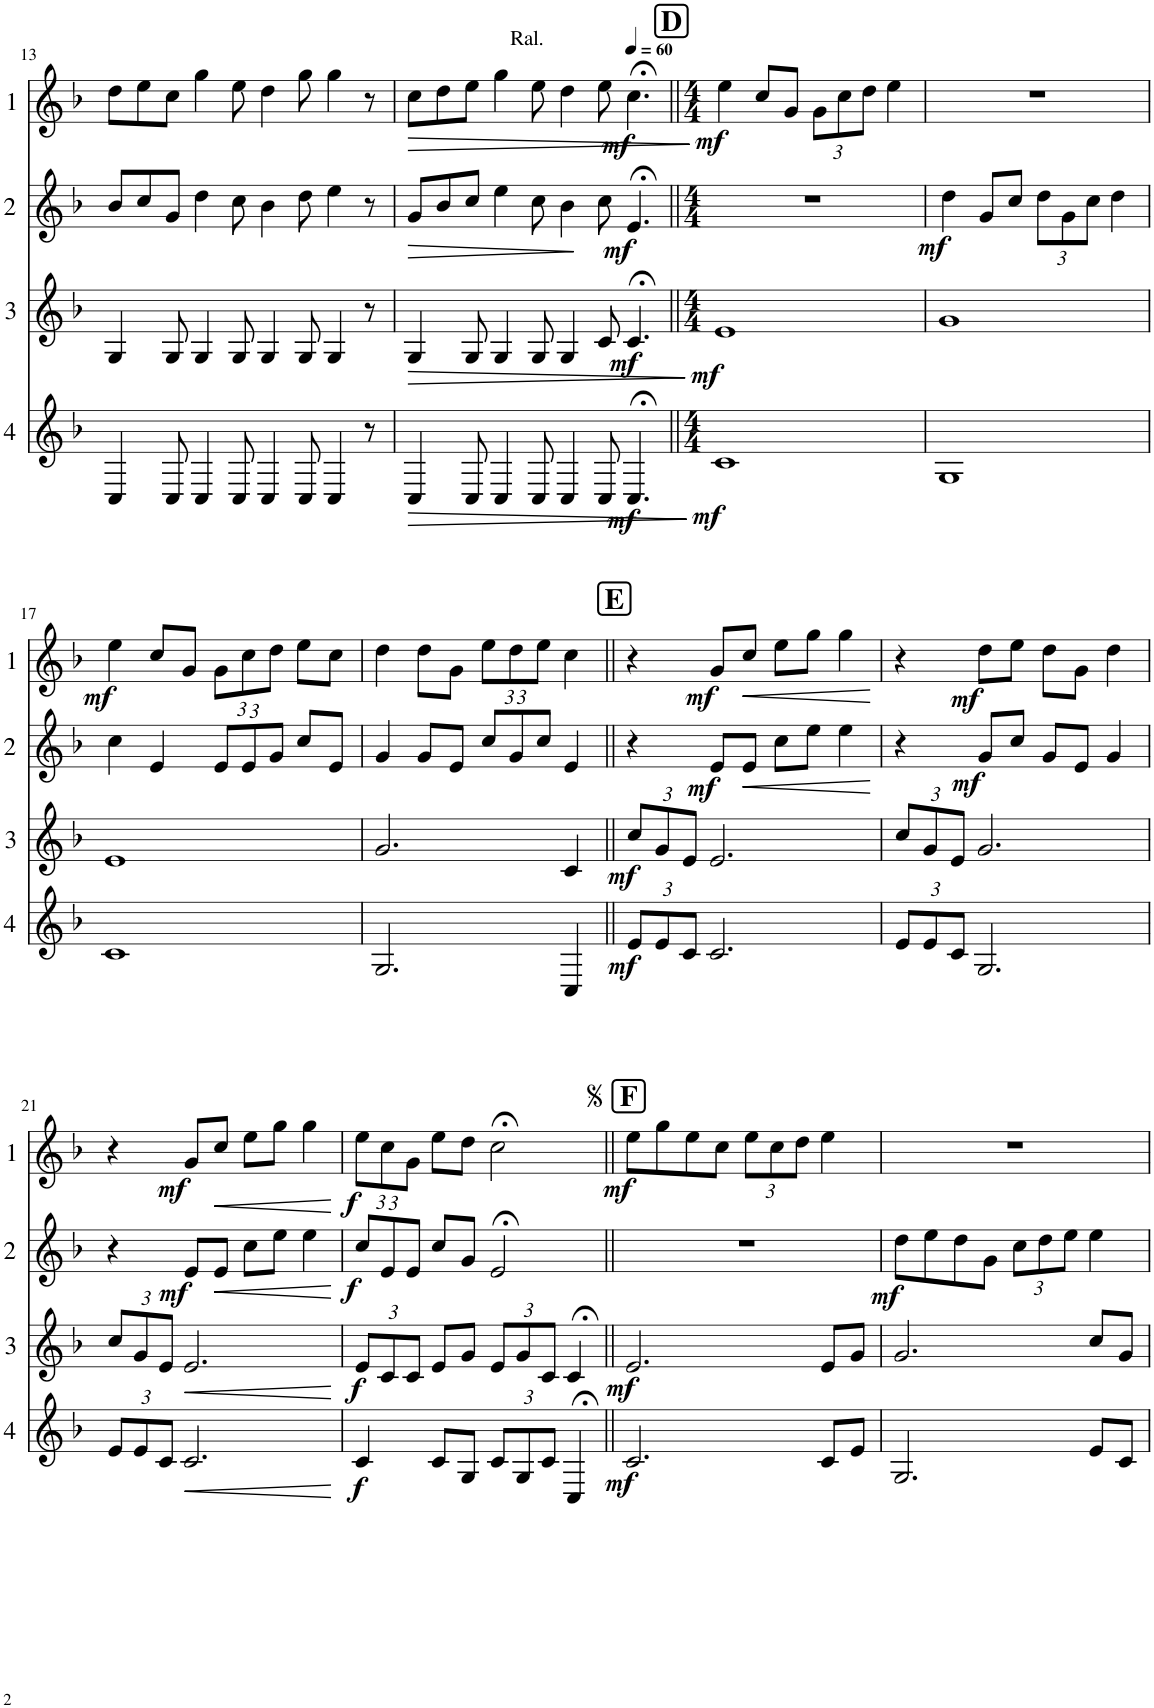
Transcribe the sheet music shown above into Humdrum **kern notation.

**kern	**dynam	**kern	**dynam	**kern	**dynam	**kern	**dynam
*part4	*part4	*part3	*part3	*part2	*part2	*part1	*part1
*staff4	*staff4	*staff3	*staff3	*staff2	*staff2	*staff1	*staff1
*I"Cor 4	*	*I"Cor 3	*	*I"Cor 2	*	*I"Cor 1	*
!!LO:PB:g=z
*clefG2	*	*clefG2	*	*clefG2	*	*clefG2	*
*Trd4c7	*	*Trd4c7	*	*Trd4c7	*	*Trd4c7	*
*k[b-]	*	*k[b-]	*	*k[b-]	*	*k[b-]	*
*M12/8	*	*M12/8	*	*M12/8	*	*M12/8	*
=13	=13	=13	=13	=13	=13	=13	=13
4C/	.	4G/	.	8b-/L	.	8dd\L	.
.	.	.	.	8cc/	.	8ee\	.
8C/	.	8G/	.	8g/J	.	8cc\J	.
4C/	.	4G/	.	4dd\	.	4gg\	.
8C/	.	8G/	.	8cc\	.	8ee\	.
4C/	.	4G/	.	4b-\	.	4dd\	.
8C/	.	8G/	.	8dd\	.	8gg\	.
4C/	.	4G/	.	4ee\	.	4gg\	.
8r	.	8r	.	8r	.	8r	.
=14	=14	=14	=14	=14	=14	=14	=14
!	!	!	!	!	!	!LO:TX:a:t=Ral.	!
!	!LO:HP:b	!	!LO:HP:b	!	!LO:HP:b	!	!LO:HP:b
4C/	>	4G/	>	8g/L	>	8cc\L	>
.	.	.	.	8b-/	.	8dd\	.
8C/	.	8G/	.	8cc/J	.	8ee\J	.
4C/	.	4G/	.	4ee\	.	4gg\	.
8C/	.	8G/	.	8cc\	.	8ee\	.
4C/	.	4G/	.	4b-\	.	4dd\	.
8C/	.	8c/	.	8cc\	.	8ee\	.
!	!LO:DY:b	!	!LO:DY:b	!	!LO:DY:b	!	!LO:DY:b
4.C;</	mf	4.c;</	mf	4.e;</	mf	4.cc;<\	mf
.	]	.	]	.	]	.	]
=15||	=15||	=15||	=15||	=15||	=15||	=15||	=15||
!!LO:REH:place=s1:a:B:cj:fs=14:t=D
*M4/4	*	*M4/4	*	*M4/4	*	*M4/4	*
*	*	*	*	*	*	*MM60	*
!	!LO:DY:b	!	!LO:DY:b	!	!	!	!LO:DY:b
1c	mf	1e	mf	1r	.	4ee\	mf
.	.	.	.	.	.	8cc/L	.
.	.	.	.	.	.	8g/J	.
*	*	*	*	*	*	*Xbrackettup	*
.	.	.	.	.	.	12g\L	.
.	.	.	.	.	.	12cc\	.
.	.	.	.	.	.	12dd\J	.
.	.	.	.	.	.	4ee\	.
=16	=16	=16	=16	=16	=16	=16	=16
!	!	!	!	!	!LO:DY:b	!	!
1G	.	1g	.	4dd\	mf	1r	.
.	.	.	.	8g/L	.	.	.
.	.	.	.	8cc/J	.	.	.
*	*	*	*	*Xbrackettup	*	*	*
.	.	.	.	12dd\L	.	.	.
.	.	.	.	12g\	.	.	.
.	.	.	.	12cc\J	.	.	.
.	.	.	.	4dd\	.	.	.
!!LO:LB:g=z
=17	=17	=17	=17	=17	=17	=17	=17
!	!	!	!	!	!	!	!LO:DY:b
1c	.	1e	.	4cc\	.	4ee\	mf
.	.	.	.	4e/	.	8cc/L	.
.	.	.	.	.	.	8g/J	.
.	.	.	.	12e/L	.	12g\L	.
.	.	.	.	12e/	.	12cc\	.
.	.	.	.	12g/J	.	12dd\J	.
.	.	.	.	8cc/L	.	8ee\L	.
.	.	.	.	8e/J	.	8cc\J	.
=18	=18	=18	=18	=18	=18	=18	=18
2.G/	.	2.g/	.	4g/	.	4dd\	.
.	.	.	.	8g/L	.	8dd\L	.
.	.	.	.	8e/J	.	8g\J	.
.	.	.	.	12cc/L	.	12ee\L	.
.	.	.	.	12g/	.	12dd\	.
.	.	.	.	12cc/J	.	12ee\J	.
4C/	.	4c/	.	4e/	.	4cc\	.
!!LO:REH:place=s1:a:B:cj:fs=14:t=E
=19||	=19||	=19||	=19||	=19||	=19||	=19||	=19||
*Xbrackettup	*	*Xbrackettup	*	*	*	*	*
!	!LO:DY:b	!	!LO:DY:b	!	!	!	!
12e/L	mf	12cc/L	mf	4r	.	4r	.
12e/	.	12g/	.	.	.	.	.
12c/J	.	12e/J	.	.	.	.	.
!	!	!	!	!	!LO:DY:b	!	!LO:DY:b
2.c/	.	2.e/	.	8e/L	mf	8g/L	mf
!	!	!	!	!	!LO:HP:b	!	!LO:HP:b
.	.	.	.	8e/J	<	8cc/J	<
.	.	.	.	8cc\L	.	8ee\L	.
.	.	.	.	8ee\J	.	8gg\J	.
.	.	.	.	4ee\	.	4gg\	.
.	.	.	.	.	[	.	[
=20	=20	=20	=20	=20	=20	=20	=20
12e/L	.	12cc/L	.	4r	.	4r	.
12e/	.	12g/	.	.	.	.	.
12c/J	.	12e/J	.	.	.	.	.
!	!	!	!	!	!LO:DY:b	!	!LO:DY:b
2.G/	.	2.g/	.	8g/L	mf	8dd\L	mf
.	.	.	.	8cc/J	.	8ee\J	.
.	.	.	.	8g/L	.	8dd\L	.
.	.	.	.	8e/J	.	8g\J	.
.	.	.	.	4g/	.	4dd\	.
!!LO:LB:g=z
=21	=21	=21	=21	=21	=21	=21	=21
12e/L	.	12cc/L	.	4r	.	4r	.
12e/	.	12g/	.	.	.	.	.
12c/J	.	12e/J	.	.	.	.	.
!	!LO:HP:b	!	!LO:HP:b	!	!LO:DY:b	!	!LO:DY:b
2.c/	<	2.e/	<	8e/L	mf	8g/L	mf
!	!	!	!	!	!LO:HP:b	!	!LO:HP:b
.	.	.	.	8e/J	<	8cc/J	<
.	.	.	.	8cc\L	.	8ee\L	.
.	.	.	.	8ee\J	.	8gg\J	.
.	.	.	.	4ee\	.	4gg\	.
.	[	.	[	.	[	.	[
=22	=22	=22	=22	=22	=22	=22	=22
!	!LO:DY:b	!	!LO:DY:b	!	!LO:DY:b	!	!LO:DY:b
4c/	f	12e/L	f	12cc/L	f	12ee\L	f
.	.	12c/	.	12e/	.	12cc\	.
.	.	12c/J	.	12e/J	.	12g\J	.
8c/L	.	8e/L	.	8cc/L	.	8ee\L	.
8G/J	.	8g/J	.	8g/J	.	8dd\J	.
12c/L	.	12e/L	.	2e;</	.	2cc;<\	.
12G/	.	12g/	.	.	.	.	.
12c/J	.	12c/J	.	.	.	.	.
4C;</	.	4c;</	.	.	.	.	.
!!LO:REH:place=s1:a:B:cj:fs=14:t=F
=23||	=23||	=23||	=23||	=23||	=23||	=23||	=23||
!	!LO:DY:b	!	!LO:DY:b	!	!	!	!LO:DY:b
2.c/	mf	2.e/	mf	1r	.	8ee\L	mf
.	.	.	.	.	.	8gg\	.
.	.	.	.	.	.	8ee\	.
.	.	.	.	.	.	8cc\J	.
.	.	.	.	.	.	12ee\L	.
.	.	.	.	.	.	12cc\	.
.	.	.	.	.	.	12dd\J	.
8c/L	.	8e/L	.	.	.	4ee\	.
8e/J	.	8g/J	.	.	.	.	.
=24	=24	=24	=24	=24	=24	=24	=24
!	!	!	!	!	!LO:DY:b	!	!
2.G/	.	2.g/	.	8dd\L	mf	1r	.
.	.	.	.	8ee\	.	.	.
.	.	.	.	8dd\	.	.	.
.	.	.	.	8g\J	.	.	.
.	.	.	.	12cc\L	.	.	.
.	.	.	.	12dd\	.	.	.
.	.	.	.	12ee\J	.	.	.
8e/L	.	8cc/L	.	4ee\	.	.	.
8c/J	.	8g/J	.	.	.	.	.
=	=	=	=	=	=	=	=
*-	*-	*-	*-	*-	*-	*-	*-
